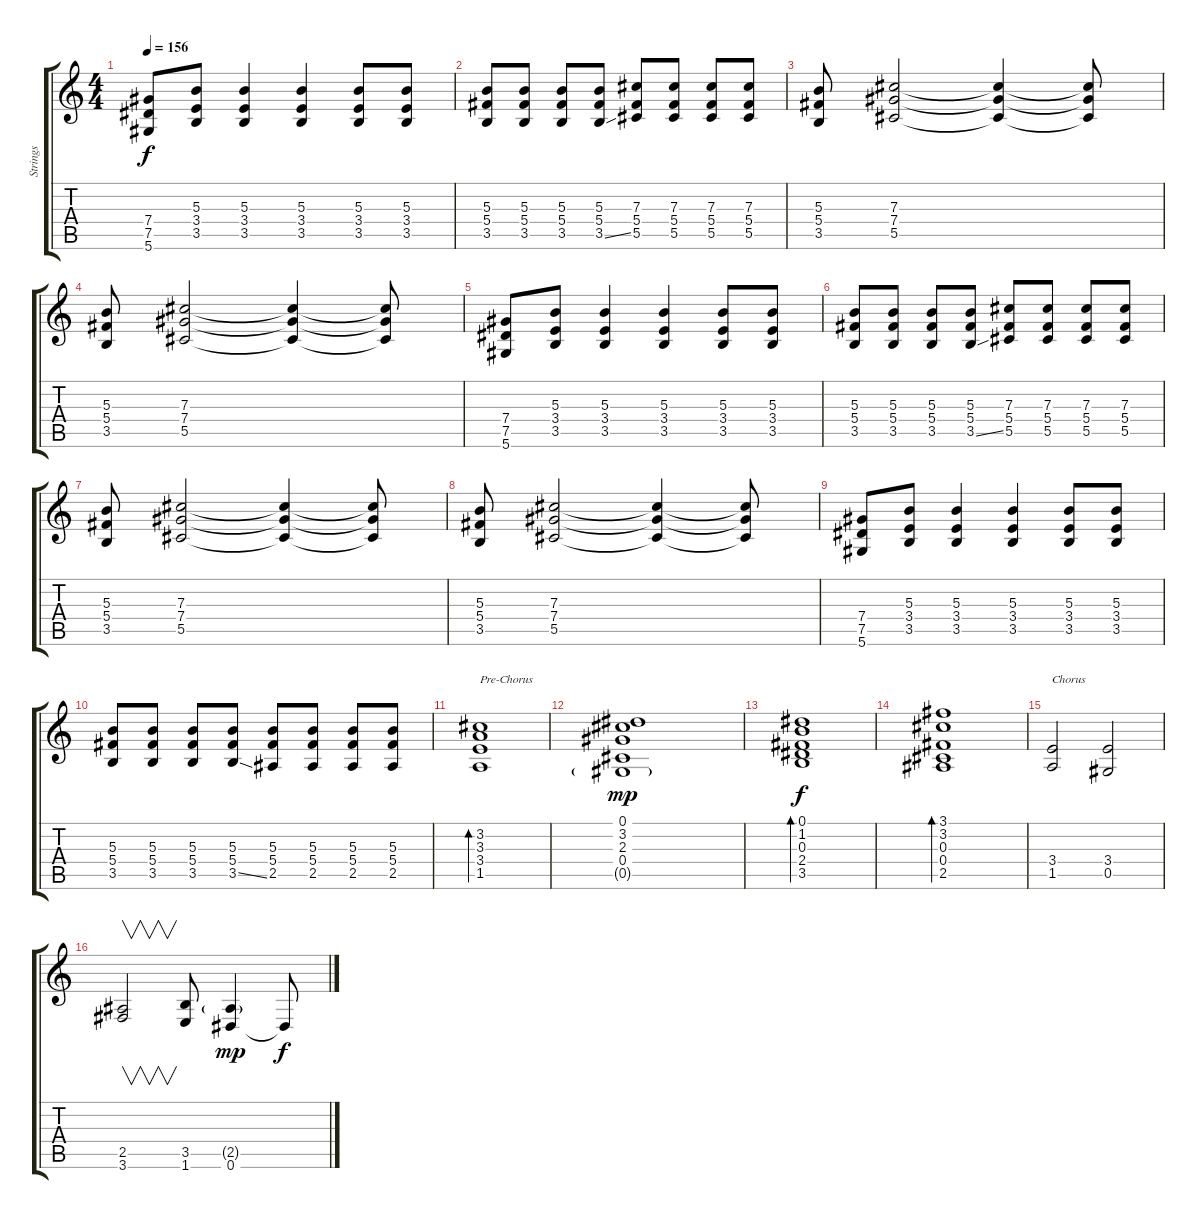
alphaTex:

\track ("Strings" "Strings") {instrument overdrivenguitar}
\staff {score tabs}
\tuning (Eb4 Bb3 Gb3 Db3 Ab2 Eb2) {hide}
\ts (4 4)
\tempo 156
\clef g2
\ks c
(7.4 7.5 5.6).8{dy f} (5.3 3.4 3.5).8 (5.3 3.4 3.5).4 (5.3 3.4 3.5).4 (5.3 3.4 3.5).8 (5.3 3.4 3.5).8 |
(5.3 5.4 3.5).8 (5.3 5.4 3.5).8 (5.3 5.4 3.5).8 (5.3 5.4 3.5{ss}).8 (7.3 5.4 5.5).8 (7.3 5.4 5.5).8 (7.3 5.4 5.5).8 (7.3 5.4 5.5).8 |
(5.3 5.4 3.5).8 (7.3 7.4 5.5).2 (7.3{t} 7.4{t} 5.5{t}).4 (7.3{t} 7.4{t} 5.5{t}).8 |
(5.3 5.4 3.5).8 (7.3 7.4 5.5).2 (7.3{t} 7.4{t} 5.5{t}).4 (7.3{t} 7.4{t} 5.5{t}).8 |
(7.4 7.5 5.6).8 (5.3 3.4 3.5).8 (5.3 3.4 3.5).4 (5.3 3.4 3.5).4 (5.3 3.4 3.5).8 (5.3 3.4 3.5).8 |
(5.3 5.4 3.5).8 (5.3 5.4 3.5).8 (5.3 5.4 3.5).8 (5.3 5.4 3.5{ss}).8 (7.3 5.4 5.5).8 (7.3 5.4 5.5).8 (7.3 5.4 5.5).8 (7.3 5.4 5.5).8 |
(5.3 5.4 3.5).8 (7.3 7.4 5.5).2 (7.3{t} 7.4{t} 5.5{t}).4 (7.3{t} 7.4{t} 5.5{t}).8 |
(5.3 5.4 3.5).8 (7.3 7.4 5.5).2 (7.3{t} 7.4{t} 5.5{t}).4 (7.3{t} 7.4{t} 5.5{t}).8 |
(7.4 7.5 5.6).8 (5.3 3.4 3.5).8 (5.3 3.4 3.5).4 (5.3 3.4 3.5).4 (5.3 3.4 3.5).8 (5.3 3.4 3.5).8 |
(5.3 5.4 3.5).8 (5.3 5.4 3.5).8 (5.3 5.4 3.5).8 (5.3 5.4 3.5{ss}).8 (5.3 5.4 2.5).8 (5.3 5.4 2.5).8 (5.3 5.4 2.5).8 (5.3 5.4 2.5).8 |
(3.2 3.3 3.4 1.5).1{bd 120 txt "Pre-Chorus"} |
(0.1 3.2 2.3 0.4 0.5{g}).1{dy mp} |
(0.1 1.2 0.3 2.4 3.5).1{bd 60 dy f} |
(3.1 3.2 0.3 0.4 2.5).1{bd 120} |
(3.4 1.5).2{txt "Chorus"} (3.4 0.5).2 |
(2.5 3.6).2{v} (3.5 1.6).8 (2.5{g} 0.6).4{dy mp} 0.6{t}.8{dy f}
